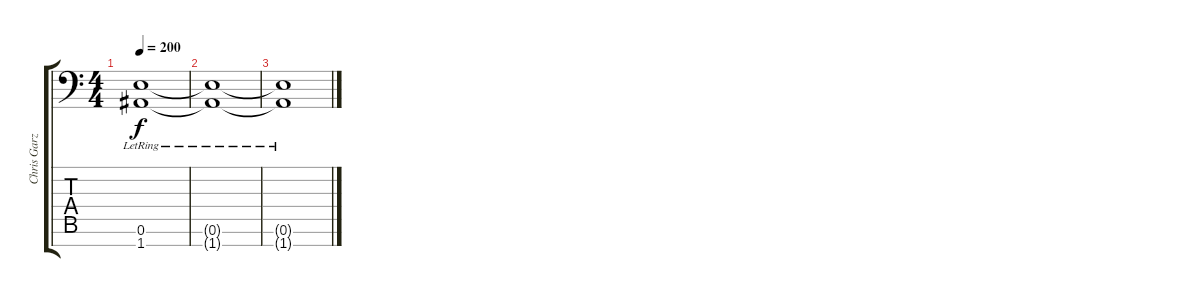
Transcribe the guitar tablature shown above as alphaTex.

\track ("Chris Garza" "Chris Garz") {instrument distortionguitar}
\staff {score tabs}
\tuning (E4 B3 G3 D3 A2 E2 A1) {hide}
\ts (4 4)
\tempo 200
\clef f4
\ks c
(0.6{lr} 1.7{lr}).1{dy f} |
(0.6{lr t} 1.7{lr t}).1 |
(0.6{lr t} 1.7{lr t}).1
